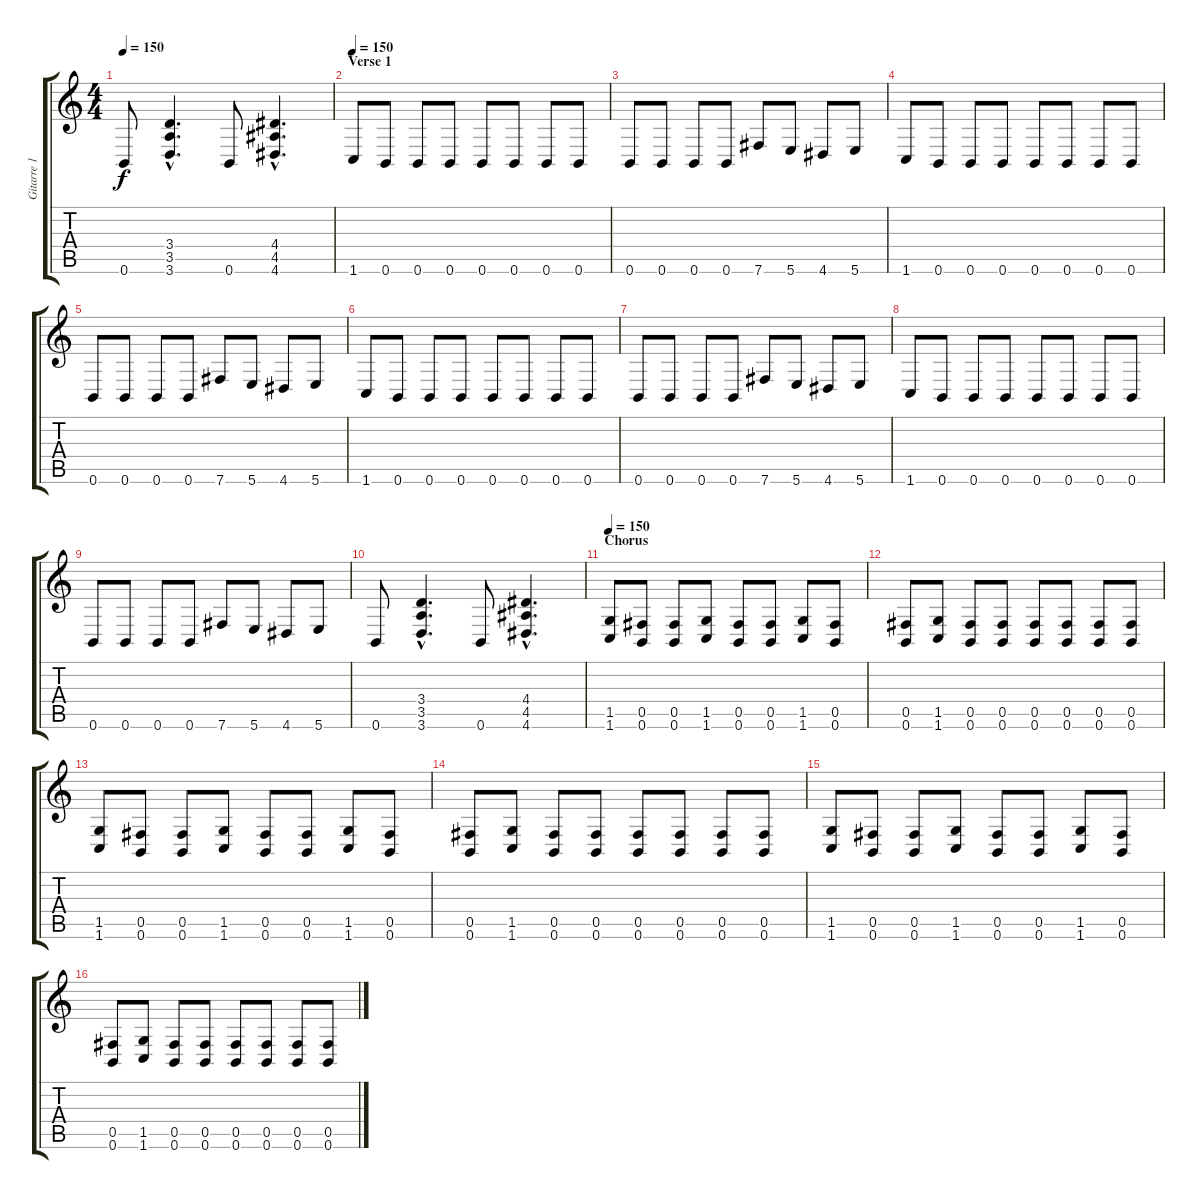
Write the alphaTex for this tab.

\track ("Gitarre 1" "Gitarre 1") {instrument distortionguitar}
\staff {score tabs}
\tuning (Db4 Ab3 E3 B2 Gb2 B1) {hide}
\ts (4 4)
\tempo 150
\clef g2
\ks c
0.6.8{dy f} (3.4{hac} 3.5{hac} 3.6{hac}).4{d} 0.6.8 (4.4{hac} 4.5{hac} 4.6{hac}).4{d} |
\section ("" "Verse 1")
\tempo 150
1.6.8 0.6.8 0.6.8 0.6.8 0.6.8 0.6.8 0.6.8 0.6.8 |
0.6.8 0.6.8 0.6.8 0.6.8 7.6.8 5.6.8 4.6.8 5.6.8 |
1.6.8 0.6.8 0.6.8 0.6.8 0.6.8 0.6.8 0.6.8 0.6.8 |
0.6.8 0.6.8 0.6.8 0.6.8 7.6.8 5.6.8 4.6.8 5.6.8 |
1.6.8 0.6.8 0.6.8 0.6.8 0.6.8 0.6.8 0.6.8 0.6.8 |
0.6.8 0.6.8 0.6.8 0.6.8 7.6.8 5.6.8 4.6.8 5.6.8 |
1.6.8 0.6.8 0.6.8 0.6.8 0.6.8 0.6.8 0.6.8 0.6.8 |
0.6.8 0.6.8 0.6.8 0.6.8 7.6.8 5.6.8 4.6.8 5.6.8 |
0.6.8 (3.4{hac} 3.5{hac} 3.6{hac}).4{d} 0.6.8 (4.4{hac} 4.5{hac} 4.6{hac}).4{d} |
\section ("" "Chorus")
\tempo 150
(1.5 1.6).8 (0.5 0.6).8 (0.5 0.6).8 (1.5 1.6).8 (0.5 0.6).8 (0.5 0.6).8 (1.5 1.6).8 (0.5 0.6).8 |
(0.5 0.6).8 (1.5 1.6).8 (0.5 0.6).8 (0.5 0.6).8 (0.5 0.6).8 (0.5 0.6).8 (0.5 0.6).8 (0.5 0.6).8 |
(1.5 1.6).8 (0.5 0.6).8 (0.5 0.6).8 (1.5 1.6).8 (0.5 0.6).8 (0.5 0.6).8 (1.5 1.6).8 (0.5 0.6).8 |
(0.5 0.6).8 (1.5 1.6).8 (0.5 0.6).8 (0.5 0.6).8 (0.5 0.6).8 (0.5 0.6).8 (0.5 0.6).8 (0.5 0.6).8 |
(1.5 1.6).8 (0.5 0.6).8 (0.5 0.6).8 (1.5 1.6).8 (0.5 0.6).8 (0.5 0.6).8 (1.5 1.6).8 (0.5 0.6).8 |
(0.5 0.6).8 (1.5 1.6).8 (0.5 0.6).8 (0.5 0.6).8 (0.5 0.6).8 (0.5 0.6).8 (0.5 0.6).8 (0.5 0.6).8
